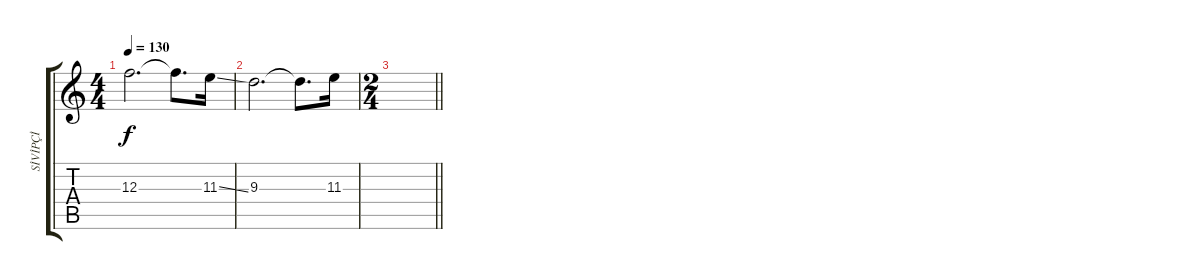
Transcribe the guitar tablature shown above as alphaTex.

\track ("SİVİPÇİ" "SİVİPÇİ") {instrument distortionguitar}
\staff {score tabs}
\tuning (D4 A3 F3 C3 G2 D2) {hide}
\ts (4 4)
\tempo 130
\clef g2
\ks c
12.3.2{d dy f} 12.3{t}.8{d} 11.3{ss}.16 |
9.3.2{d} 9.3{t}.8{d} 11.3.16 |
\ts (2 4)
\barLineRight lightlight
